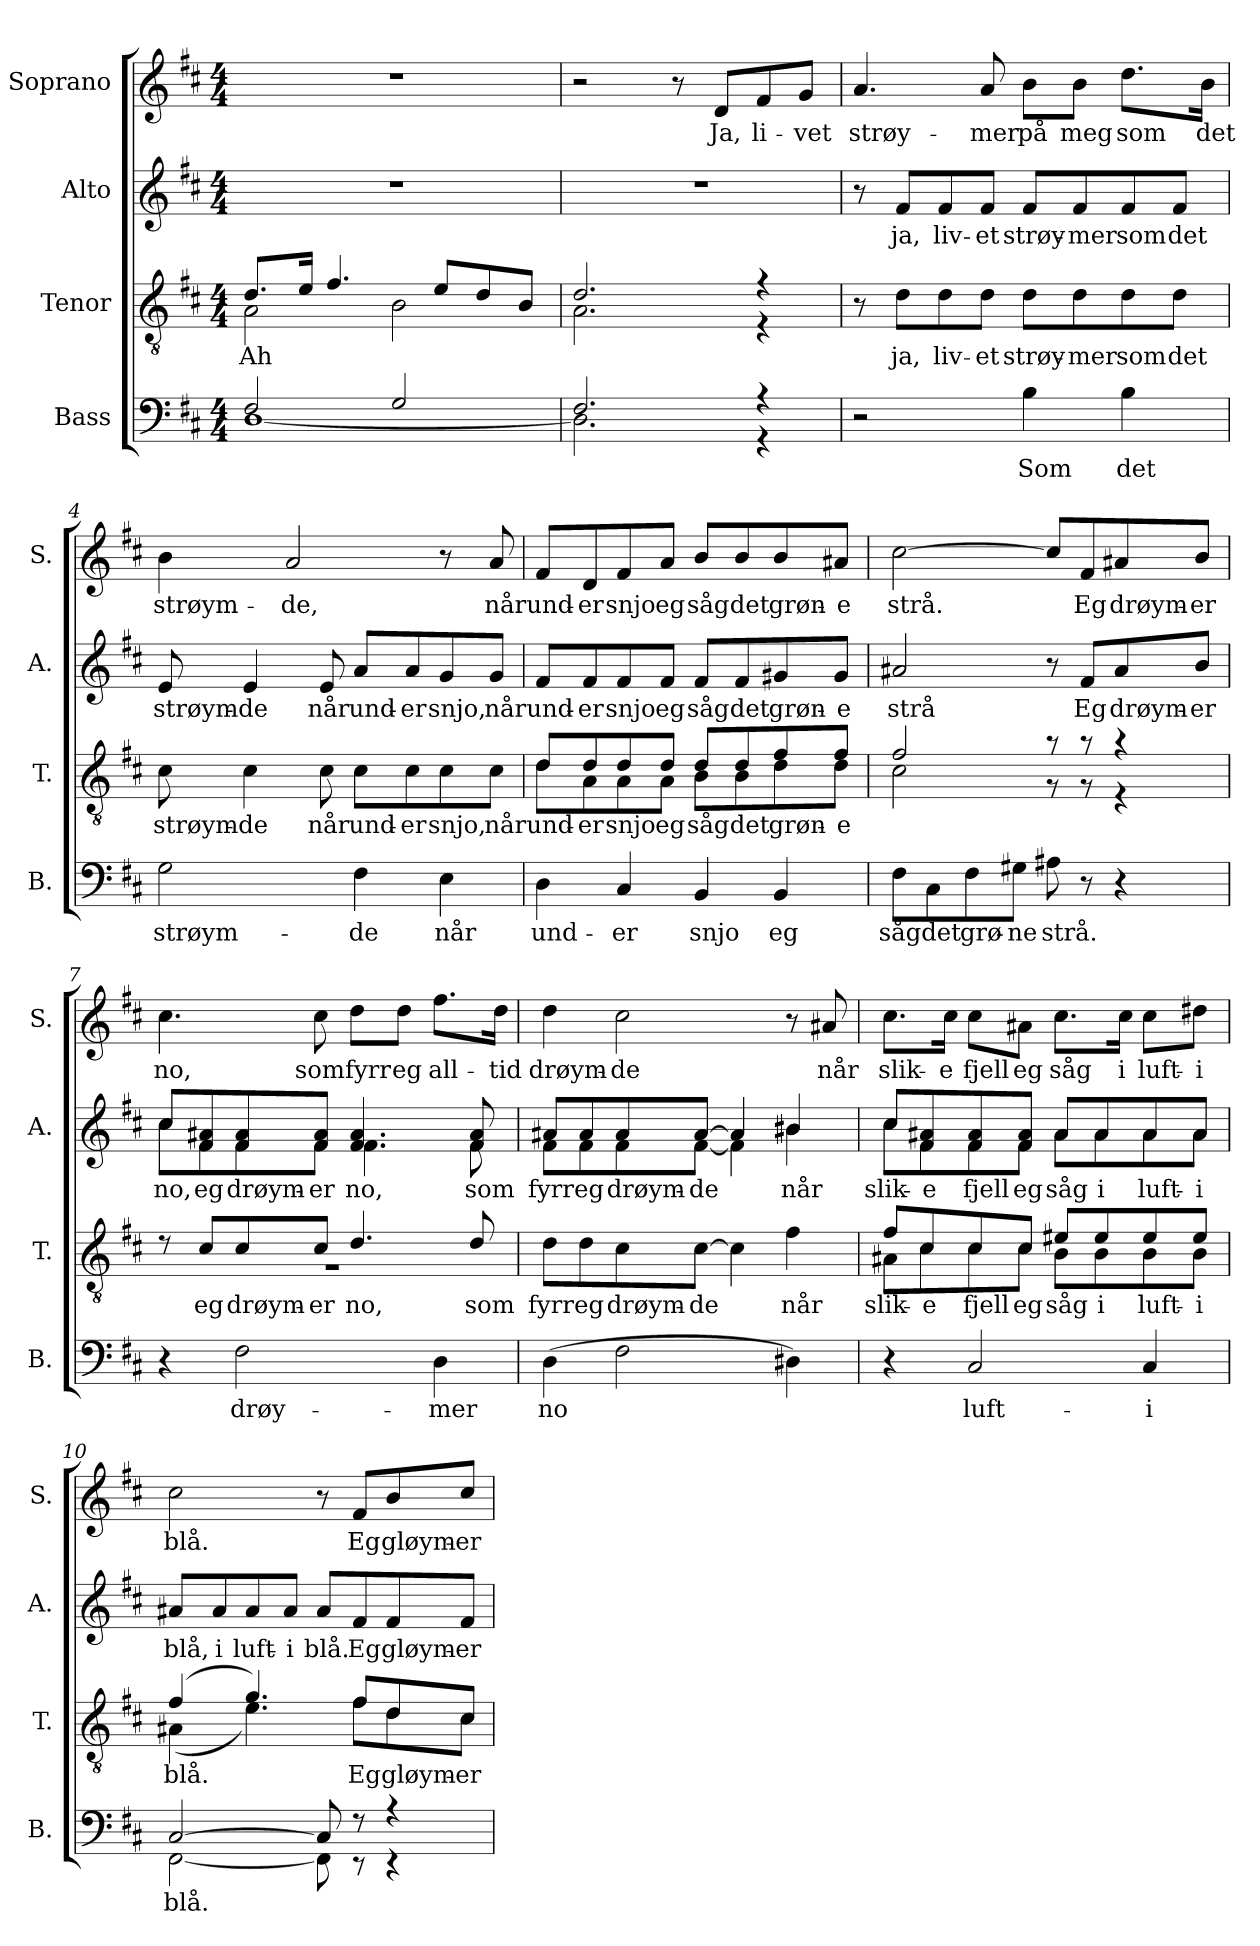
**kern	**text	**kern	**text	**kern	**text	**kern	**text
*part4	*part4	*part3	*part3	*part2	*part2	*part1	*part1
*staff4	*staff4	*staff3	*staff3	*staff2	*staff2	*staff1	*staff1
*I"Bass	*	*I"Tenor	*	*I"Alto	*	*I"Soprano	*
*I'B.	*	*I'T.	*	*I'A.	*	*I'S.	*
*clefF4	*	*clefGv2	*	*clefG2	*	*clefG2	*
*k[f#c#]	*	*k[f#c#]	*	*k[f#c#]	*	*k[f#c#]	*
*M4/4	*	*M4/4	*	*M4/4	*	*M4/4	*
*MM52	*	*MM52	*	*MM52	*	*MM52	*
=1	=1	=1	=1	=1	=1	=1	=1
*^	*	*^	*	*	*	*	*
!	!	!	!	!	!LO:LY:b	!	!	!	!
2F#/	[1D	.	8.d/L	2A\	Ah	1r	.	1r	.
.	.	.	16e/Jk	.	.	.	.	.	.
.	.	.	4.f#/	.	.	.	.	.	.
2G/	.	.	.	2B\	.	.	.	.	.
.	.	.	8e/L	.	.	.	.	.	.
.	.	.	8d/	.	.	.	.	.	.
.	.	.	8B/J	.	.	.	.	.	.
=2	=2	=2	=2	=2	=2	=2	=2	=2	=2
2.D\]	2.F#/	.	2.d/	2.A\	.	1r	.	2r	.
.	.	.	.	.	.	.	.	8r	.
!	!	!	!	!	!	!	!	!	!LO:LY:b
.	.	.	.	.	.	.	.	8d/L	Ja,
!	!	!	!	!	!	!	!	!	!LO:LY:b
4r	4r	.	4r	4r	.	.	.	8f#/	li-
!	!	!	!	!	!	!	!	!	!LO:LY:b
.	.	.	.	.	.	.	.	8g/J	-vet
*v	*v	*	*	*	*	*	*	*	*
*	*	*v	*v	*	*	*	*	*
=3	=3	=3	=3	=3	=3	=3	=3
!	!	!	!	!	!	!	!LO:LY:b
2r	.	8r	.	8r	.	4.a/	strøy-
!	!	!	!LO:LY:b	!	!LO:LY:b	!	!
.	.	8d\L	ja,	8f#/L	ja,	.	.
!	!	!	!LO:LY:b	!	!LO:LY:b	!	!
.	.	8d\	liv-	8f#/	liv-	.	.
!	!	!	!LO:LY:b	!	!LO:LY:b	!	!LO:LY:b
.	.	8d\J	-et	8f#/J	-et	8a/	-mer
!	!LO:LY:b	!	!LO:LY:b	!	!LO:LY:b	!	!LO:LY:b
4B\	Som	8d\L	strøy-	8f#/L	strøy-	8b\L	på
!	!	!	!LO:LY:b	!	!LO:LY:b	!	!LO:LY:b
.	.	8d\	-mer	8f#/	-mer	8b\J	meg
!	!LO:LY:b	!	!LO:LY:b	!	!LO:LY:b	!	!LO:LY:b
4B\	det	8d\	som	8f#/	som	8.dd\L	som
!	!	!	!LO:LY:b	!	!LO:LY:b	!	!
.	.	8d\J	det	8f#/J	det	.	.
!	!	!	!	!	!	!	!LO:LY:b
.	.	.	.	.	.	16b\Jk	det
!!LO:LB:g=z
=4	=4	=4	=4	=4	=4	=4	=4
!	!LO:LY:b	!	!LO:LY:b	!	!LO:LY:b	!	!LO:LY:b
2G\	strøym-	8c#\	strøym-	8e/	strøym-	4b\	strøym-
!	!	!	!LO:LY:b	!	!LO:LY:b	!	!
.	.	4c#\	-de	4e/	-de	.	.
!	!	!	!	!	!	!	!LO:LY:b
.	.	.	.	.	.	2a/	-de,
!	!	!	!LO:LY:b	!	!LO:LY:b	!	!
.	.	8c#\	når	8e/	når	.	.
!	!LO:LY:b	!	!LO:LY:b	!	!LO:LY:b	!	!
4F#\	-de	8c#\L	und-	8a/L	und-	.	.
!	!	!	!LO:LY:b	!	!LO:LY:b	!	!
.	.	8c#\	-er	8a/	-er	.	.
!	!LO:LY:b	!	!LO:LY:b	!	!LO:LY:b	!	!
4E\	når	8c#\	snjo,	8g/	snjo,	8r	.
!	!	!	!LO:LY:b	!	!LO:LY:b	!	!LO:LY:b
.	.	8c#\J	når	8g/J	når	8a/	når
=5	=5	=5	=5	=5	=5	=5	=5
!	!LO:LY:b	!	!LO:LY:b	!	!LO:LY:b	!	!LO:LY:b
*	*	*^	*	*	*	*	*
4D\	und-	8d/L	8d\L	und-	8f#/L	und-	8f#/L	und-
!	!	!	!	!LO:LY:b	!	!LO:LY:b	!	!LO:LY:b
.	.	8d/	8A\	-er	8f#/	-er	8d/	-er
!	!LO:LY:b	!	!	!LO:LY:b	!	!LO:LY:b	!	!LO:LY:b
4C#/	-er	8d/	8A\	snjo	8f#/	snjo	8f#/	snjo
!	!	!	!	!LO:LY:b	!	!LO:LY:b	!	!LO:LY:b
.	.	8d/J	8A\J	eg	8f#/J	eg	8a/J	eg
!	!LO:LY:b	!	!	!LO:LY:b	!	!LO:LY:b	!	!LO:LY:b
4BB/	snjo	8d/L	8B\L	såg	8f#/L	såg	8b/L	såg
!	!	!	!	!LO:LY:b	!	!LO:LY:b	!	!LO:LY:b
.	.	8d/	8B\	det	8f#/	det	8b/	det
!	!LO:LY:b	!	!	!LO:LY:b	!	!LO:LY:b	!	!LO:LY:b
4BB/	eg	8f#/	8d\	grøn-	8g#X/	grøn-	8b/	grøn-
!	!	!	!	!LO:LY:b	!	!LO:LY:b	!	!LO:LY:b
.	.	8f#/J	8d\J	-e	8g#/J	-e	8a#X/J	-e
!!LO:LB:g=z
=6	=6	=6	=6	=6	=6	=6	=6	=6
!	!LO:LY:b	!	!	!	!	!LO:LY:b	!	!LO:LY:b
8F#\L	såg	2f#/	2c#\	.	2a#X/	strå	[2cc#\	strå.
!	!LO:LY:b	!	!	!	!	!	!	!
8C#\	det	.	.	.	.	.	.	.
!	!LO:LY:b	!	!	!	!	!	!	!
8F#\	grø-	.	.	.	.	.	.	.
!	!LO:LY:b	!	!	!	!	!	!	!
8G#X\J	-ne	.	.	.	.	.	.	.
!	!LO:LY:b	!	!	!	!	!	!	!
8A#X\	strå.	8r	8r	.	8r	.	8cc#/L]	.
!	!	!	!	!	!	!LO:LY:b	!	!LO:LY:b
8r	.	8r	8r	.	8f#/L	Eg	8f#/	Eg
!	!	!	!	!	!	!LO:LY:b	!	!LO:LY:b
4r	.	4r	4r	.	8a#/	drøym-	8a#X/	drøym-
!	!	!	!	!	!	!LO:LY:b	!	!LO:LY:b
.	.	.	.	.	8b/J	-er	8b/J	-er
=7	=7	=7	=7	=7	=7	=7	=7	=7
!	!	!	!	!	!	!LO:LY:b	!	!LO:LY:b
*	*	*	*	*	*^	*	*	*
4r	.	8r	1r	.	8cc#/L	8cc#\L	no,	4.cc#\	no,
!	!	!	!	!LO:LY:b	!	!	!LO:LY:b	!	!
.	.	8c#/L	.	eg	8f#/ 8a#X/	8f#\	eg	.	.
!	!LO:LY:b	!	!	!LO:LY:b	!	!	!LO:LY:b	!	!
2F#\	drøy-	8c#/	.	drøym-	8f#/ 8a#/	8f#\	drøym-	.	.
!	!	!	!	!LO:LY:b	!	!	!LO:LY:b	!	!LO:LY:b
.	.	8c#/J	.	-er	8f#/ 8a#/J	8f#\J	-er	8cc#\	som
!	!	!	!	!LO:LY:b	!	!	!LO:LY:b	!	!LO:LY:b
.	.	4.d/	.	no,	4.f#/ 4.a#/	4.f#\	no,	8dd\L	fyrr
!	!	!	!	!	!	!	!	!	!LO:LY:b
.	.	.	.	.	.	.	.	8dd\J	eg
!	!LO:LY:b	!	!	!	!	!	!	!	!LO:LY:b
4D\	-mer	.	.	.	.	.	.	8.ff#\L	all-
!	!	!	!	!LO:LY:b	!	!	!LO:LY:b	!	!
.	.	8d/	.	som	8f#/ 8a#/	8f#\	som	.	.
!	!	!	!	!	!	!	!	!	!LO:LY:b
.	.	.	.	.	.	.	.	16dd\Jk	-tid
*	*	*v	*v	*	*	*	*	*	*
!!LO:PB:g=z
=8	=8	=8	=8	=8	=8	=8	=8	=8
!	!LO:LY:b	!	!LO:LY:b	!	!	!LO:LY:b	!	!LO:LY:b
(4D\	no	8d\L	fyrr	8a#X/L	8f#\L	fyrr	4dd\	drøym-
!	!	!	!LO:LY:b	!	!	!LO:LY:b	!	!
.	.	8d\	eg	8a#/	8f#\	eg	.	.
!	!	!	!LO:LY:b	!	!	!LO:LY:b	!	!LO:LY:b
2F#\	.	8c#\	drøym-	8a#/	8f#\	drøym-	2cc#\	-de
!	!	!	!LO:LY:b	!	!	!LO:LY:b	!	!
.	.	[8c#\J	-de	[8a#/J	[8f#\J	-de	.	.
.	.	4c#\]	.	4a#/]	4f#\]	.	.	.
!	!	!	!LO:LY:b	!	!	!LO:LY:b	!	!
4D#X\)	.	4f#\	når	4b#X/	4b#\	når	8r	.
!	!	!	!	!	!	!	!	!LO:LY:b
.	.	.	.	.	.	.	8a#X/	når
=9	=9	=9	=9	=9	=9	=9	=9	=9
!	!	!	!LO:LY:b	!	!	!LO:LY:b	!	!LO:LY:b
*	*	*^	*	*	*	*	*	*
4r	.	8f#/L	8A#X\L	slik-	8cc#/L	8cc#\L	slik-	8.cc#\L	slik-
!	!	!	!	!LO:LY:b	!	!	!LO:LY:b	!	!
.	.	8c#/	8c#\	-e	8f#/ 8a#X/	8f#\	-e	.	.
!	!	!	!	!	!	!	!	!	!LO:LY:b
.	.	.	.	.	.	.	.	16cc#\Jk	-e
!	!LO:LY:b	!	!	!LO:LY:b	!	!	!LO:LY:b	!	!LO:LY:b
2C#/	luft-	8c#/	8c#\	fjell	8f#/ 8a#/	8f#\	fjell	8cc#\L	fjell
!	!	!	!	!LO:LY:b	!	!	!LO:LY:b	!	!LO:LY:b
.	.	8c#/J	8c#\J	eg	8f#/ 8a#/J	8f#\J	eg	8a#X\J	eg
!	!	!	!	!LO:LY:b	!	!	!LO:LY:b	!	!LO:LY:b
.	.	8e#X/L	8B\L	såg	8a#/L	8a#\L	såg	8.cc#\L	såg
!	!	!	!	!LO:LY:b	!	!	!LO:LY:b	!	!
.	.	8e#/	8B\	i	8a#/	8a#\	i	.	.
!	!	!	!	!	!	!	!	!	!LO:LY:b
.	.	.	.	.	.	.	.	16cc#\Jk	i
!	!LO:LY:b	!	!	!LO:LY:b	!	!	!LO:LY:b	!	!LO:LY:b
4C#/	-i	8e#/	8B\	luft-	8a#/	8a#\	luft-	8cc#\L	luft-
!	!	!	!	!LO:LY:b	!	!	!LO:LY:b	!	!LO:LY:b
.	.	8e#/J	8B\J	-i	8a#/J	8a#\J	-i	8dd#X\J	-i
=10	=10	=10	=10	=10	=10	=10	=10	=10	=10
!	!LO:LY:b	!	!	!LO:LY:b	!	!	!LO:LY:b	!	!LO:LY:b
*^	*	*	*	*	*v	*v	*	*	*
[2C#/	[2FF#\	blå.	(4f#/	(4A#X\	blå.	8a#X/L	blå,	2cc#\	blå.
!	!	!	!	!	!	!	!LO:LY:b	!	!
.	.	.	.	.	.	8a#/	i	.	.
!	!	!	!	!	!	!	!LO:LY:b	!	!
.	.	.	4.g/)	4.e\)	.	8a#/	luft-	.	.
!	!	!	!	!	!	!	!LO:LY:b	!	!
.	.	.	.	.	.	8a#/J	-i	.	.
!	!	!	!	!	!	!	!LO:LY:b	!	!
8C#/]	8FF#\]	.	.	.	.	8a#/L	blå.	8r	.
!	!	!	!	!	!LO:LY:b	!	!LO:LY:b	!	!LO:LY:b
8r	8r	.	8f#/L	8f#\L	Eg	8f#/	Eg	8f#/L	Eg
!	!	!	!	!	!LO:LY:b	!	!LO:LY:b	!	!LO:LY:b
4r	4r	.	8d/	8d\	gløym-	8f#/	gløym-	8b/	gløym-
!	!	!	!	!	!LO:LY:b	!	!LO:LY:b	!	!LO:LY:b
.	.	.	8c#/J	8c#\J	-er	8f#/J	-er	8cc#/J	-er
*v	*v	*	*	*	*	*	*	*	*
*	*	*v	*v	*	*	*	*	*
=	=	=	=	=	=	=	=
*-	*-	*-	*-	*-	*-	*-	*-
